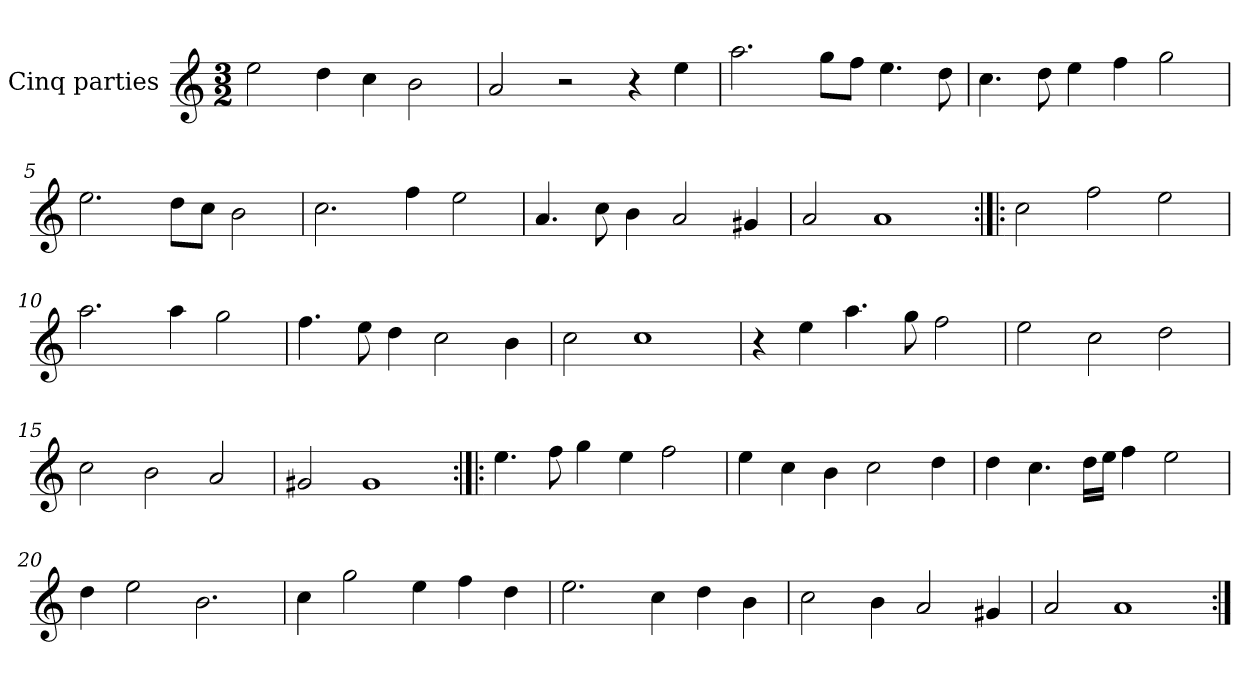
**kern
*part1
*staff1
*I"Cinq parties
*clefG2
*k[]
*M3/2
*MM180
=1
2ee\
4dd\
4cc\
2b\
=2
2a/
2r
4r
4ee\
=3
2.aa\
8gg\L
8ff\J
4.ee\
8dd\
=4
4.cc\
8dd\
4ee\
4ff\
2gg\
=5
2.ee\
8dd\L
8cc\J
2b\
=6
2.cc\
4ff\
2ee\
=7
4.a/
8cc\
4b\
2a/
4g#X/
!!LO:LB:g=z
=8
2a/
1a
=9:|!|:
2cc\
2ff\
2ee\
=10
2.aa\
4aa\
2gg\
=11
4.ff\
8ee\
4dd\
2cc\
4b\
=12
2cc\
1cc
=13
4r
4ee\
4.aa\
8gg\
2ff\
=14
2ee\
2cc\
2dd\
=15
2cc\
2b\
2a/
=16
2g#X/
1g#
!!LO:LB:g=z
=17:|!|:
4.ee\
8ff\
4gg\
4ee\
2ff\
=18
4ee\
4cc\
4b\
2cc\
4dd\
=19
4dd\
4.cc\
16dd\LL
16ee\JJ
4ff\
2ee\
=20
4dd\
2ee\
2.b\
=21
4cc\
2gg\
4ee\
4ff\
4dd\
=22
2.ee\
4cc\
4dd\
4b\
=23
2cc\
4b\
2a/
4g#X/
!!LO:LB:g=z
=24
2a/
1a
=:|!
*-
